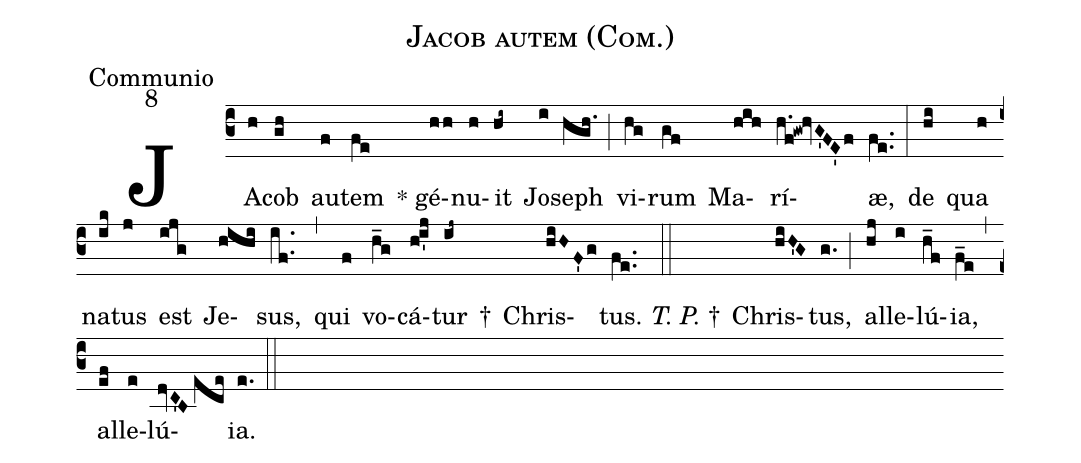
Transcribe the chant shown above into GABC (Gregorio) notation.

name:Jacob autem (Com.);
office-part:Communio;
mode:8;
%%
(c3) JA(h)cob(gh) au(f)tem(fe) * gé(hh)nu(h)it(hi~) Jo(i)seph(hgh.) (;) vi(hg)rum(gf) Ma(hih)rí(h.f!gw!hvG'FE'f)æ,(fe..) (:)
de(hi) qua(h) na(ik)tus(j) est(ijg) Je(hihi)sus,(if..) (,) qui(f) vo(h_g)cá(hi'j)tur(ij~) †() Chris(hiHF'g)tus.(fe..) (::)
~~~<i>T. P.</i> †() Chris(hiH'G)tus,(g.) (;) al(hj)le(i)lú(h_f)ia,(f_e) (,) al(ef)le(e)lú(dvC'B//ece)ia.(e.) (::)
